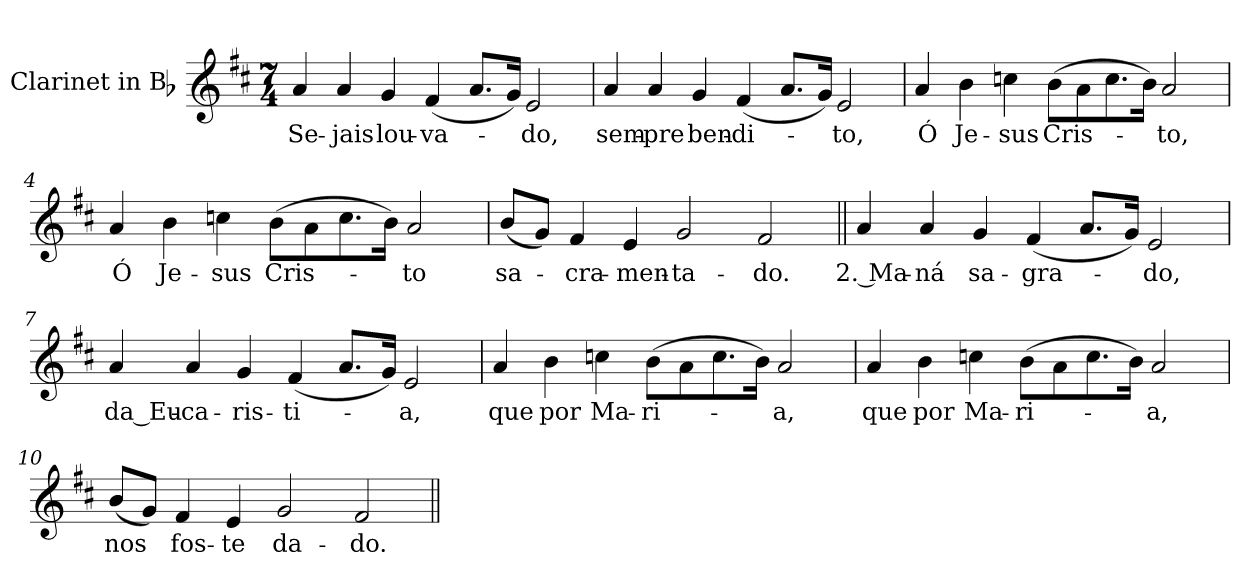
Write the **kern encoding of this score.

**kern	**text
*part1	*part1
*staff1	*staff1
*I"Clarinet in Bb	*
*I'Cl.	*
!!LO:PB:g=z
*clefG2	*
*ITrd1c2	*
*k[]	*
*C:	*
*M7/4	*
*MM84	*
=1	=1
!	!LO:LY:b:color=#000000
4gi/	Se-
!	!LO:LY:b:color=#000000
4gi/	-jais
!	!LO:LY:b:color=#000000
4fi/	lou-
!	!LO:LY:b:color=#000000
(4ei/	-va-
8.gi/L	.
16fi/Jk)	.
!	!LO:LY:b:color=#000000
2di/	-do,
=2	=2
!	!LO:LY:b:color=#000000
4gi/	sem-
!	!LO:LY:b:color=#000000
4gi/	-pre
!	!LO:LY:b:color=#000000
4fi/	ben-
!	!LO:LY:b:color=#000000
(4ei/	-di-
8.gi/L	.
16fi/Jk)	.
!	!LO:LY:b:color=#000000
2di/	-to,
=3	=3
!	!LO:LY:b:color=#000000
4gi/	Ó
!	!LO:LY:b:color=#000000
4ai\	Je-
!	!LO:LY:b:color=#000000
4b-Xi\	-sus
!	!LO:LY:b:color=#000000
(8ai\L	Cris-
8gi\	.
8.b-i\	.
16ai\Jk)	.
!	!LO:LY:b:color=#000000
2gi/	-to,
!!LO:LB:g=z
=4	=4
!	!LO:LY:b:color=#000000
4gi/	Ó
!	!LO:LY:b:color=#000000
4ai\	Je-
!	!LO:LY:b:color=#000000
4b-Xi\	-sus
!	!LO:LY:b:color=#000000
(8ai\L	Cris-
8gi\	.
8.b-i\	.
16ai\Jk)	.
!	!LO:LY:b:color=#000000
2gi/	-to
=5	=5
!	!LO:LY:b:color=#000000
(8ai/L	sa-
8fi/J)	.
!	!LO:LY:b:color=#000000
4ei/	-cra-
!	!LO:LY:b:color=#000000
4di/	-men-
!	!LO:LY:b:color=#000000
2fi/	-ta-
!	!LO:LY:b:color=#000000
2ei/	-do.
=6||	=6||
!	!LO:LY:b:color=#000000
4gi/	2. Ma-
!	!LO:LY:b:color=#000000
4gi/	-ná
!	!LO:LY:b:color=#000000
4fi/	sa-
!	!LO:LY:b:color=#000000
(4ei/	-gra-
8.gi/L	.
16fi/Jk)	.
!	!LO:LY:b:color=#000000
2di/	-do,
!!LO:LB:g=z
=7	=7
!	!LO:LY:b:color=#000000
4gi/	da_Eu-
!	!LO:LY:b:color=#000000
4gi/	-ca-
!	!LO:LY:b:color=#000000
4fi/	-ris-
!	!LO:LY:b:color=#000000
(4ei/	-ti-
8.gi/L	.
16fi/Jk)	.
!	!LO:LY:b:color=#000000
2di/	-a,
=8	=8
!	!LO:LY:b:color=#000000
4gi/	que
!	!LO:LY:b:color=#000000
4ai\	por
!	!LO:LY:b:color=#000000
4b-Xi\	Ma-
!	!LO:LY:b:color=#000000
(8ai\L	-ri-
8gi\	.
8.b-i\	.
16ai\Jk)	.
!	!LO:LY:b:color=#000000
2gi/	-a,
=9	=9
!	!LO:LY:b:color=#000000
4gi/	que
!	!LO:LY:b:color=#000000
4ai\	por
!	!LO:LY:b:color=#000000
4b-Xi\	Ma-
!	!LO:LY:b:color=#000000
(8ai\L	-ri-
8gi\	.
8.b-i\	.
16ai\Jk)	.
!	!LO:LY:b:color=#000000
2gi/	-a,
!!LO:LB:g=z
=10	=10
!	!LO:LY:b:color=#000000
(8ai/L	nos
8fi/J)	.
!	!LO:LY:b:color=#000000
4ei/	fos-
!	!LO:LY:b:color=#000000
4di/	-te
!	!LO:LY:b:color=#000000
2fi/	da-
!	!LO:LY:b:color=#000000
2ei/	-do.
=||	=||
*-	*-
